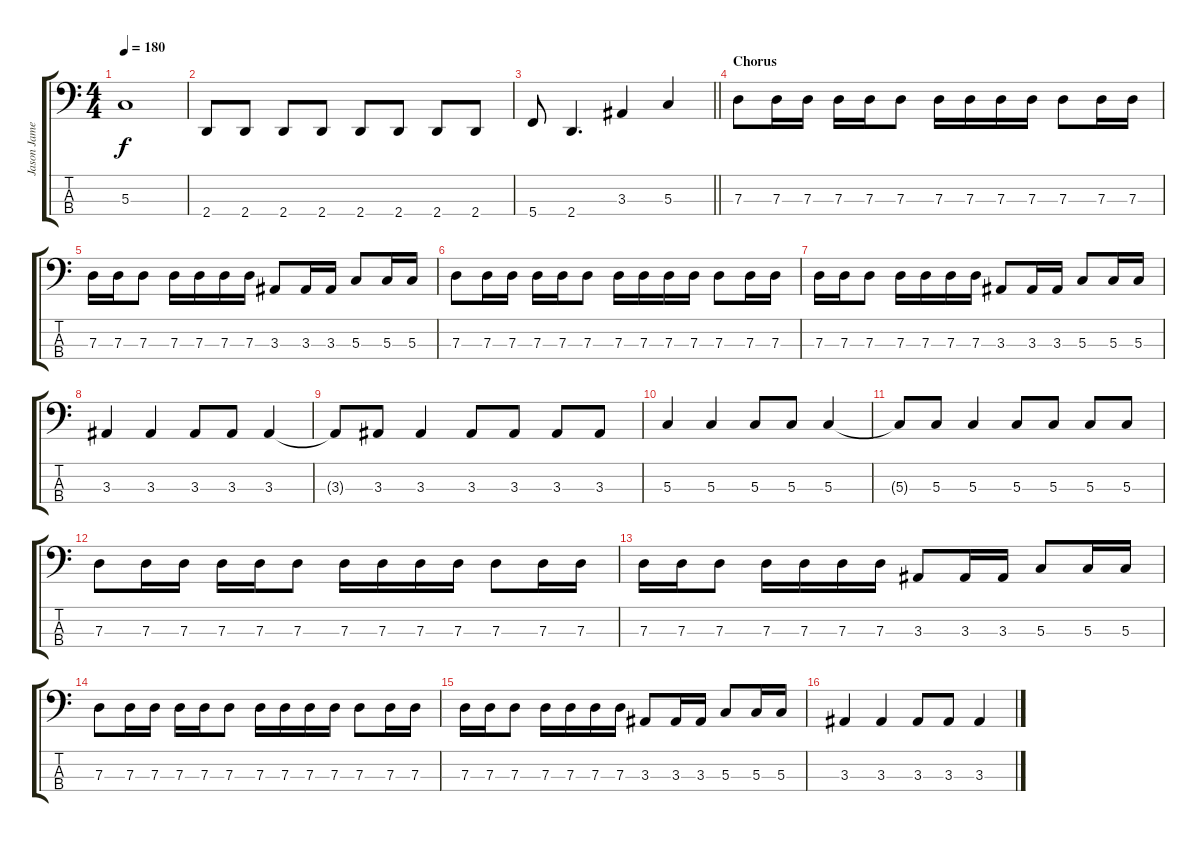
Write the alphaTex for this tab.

\track ("Jason James" "Jason Jame") {instrument electricbasspick}
\staff {score tabs}
\tuning (F2 C2 G1 C1) {hide}
\ts (4 4)
\tempo 180
\clef f4
\ks c
5.3{t}.1{dy f} |
2.4.8 2.4.8 2.4.8 2.4.8 2.4.8 2.4.8 2.4.8 2.4.8 |
\barLineRight lightlight
5.4.8 2.4.4{d} 3.3.4 5.3.4 |
\section ("" "Chorus")
7.3.8 7.3.16 7.3.16 7.3.16 7.3.16 7.3.8 7.3.16 7.3.16 7.3.16 7.3.16 7.3.8 7.3.16 7.3.16 |
7.3.16 7.3.16 7.3.8 7.3.16 7.3.16 7.3.16 7.3.16 3.3.8 3.3.16 3.3.16 5.3.8 5.3.16 5.3.16 |
7.3.8 7.3.16 7.3.16 7.3.16 7.3.16 7.3.8 7.3.16 7.3.16 7.3.16 7.3.16 7.3.8 7.3.16 7.3.16 |
7.3.16 7.3.16 7.3.8 7.3.16 7.3.16 7.3.16 7.3.16 3.3.8 3.3.16 3.3.16 5.3.8 5.3.16 5.3.16 |
3.3.4 3.3.4 3.3.8 3.3.8 3.3.4 |
3.3{t}.8 3.3.8 3.3.4 3.3.8 3.3.8 3.3.8 3.3.8 |
5.3.4 5.3.4 5.3.8 5.3.8 5.3.4 |
5.3{t}.8 5.3.8 5.3.4 5.3.8 5.3.8 5.3.8 5.3.8 |
7.3.8 7.3.16 7.3.16 7.3.16 7.3.16 7.3.8 7.3.16 7.3.16 7.3.16 7.3.16 7.3.8 7.3.16 7.3.16 |
7.3.16 7.3.16 7.3.8 7.3.16 7.3.16 7.3.16 7.3.16 3.3.8 3.3.16 3.3.16 5.3.8 5.3.16 5.3.16 |
7.3.8 7.3.16 7.3.16 7.3.16 7.3.16 7.3.8 7.3.16 7.3.16 7.3.16 7.3.16 7.3.8 7.3.16 7.3.16 |
7.3.16 7.3.16 7.3.8 7.3.16 7.3.16 7.3.16 7.3.16 3.3.8 3.3.16 3.3.16 5.3.8 5.3.16 5.3.16 |
3.3.4 3.3.4 3.3.8 3.3.8 3.3.4
